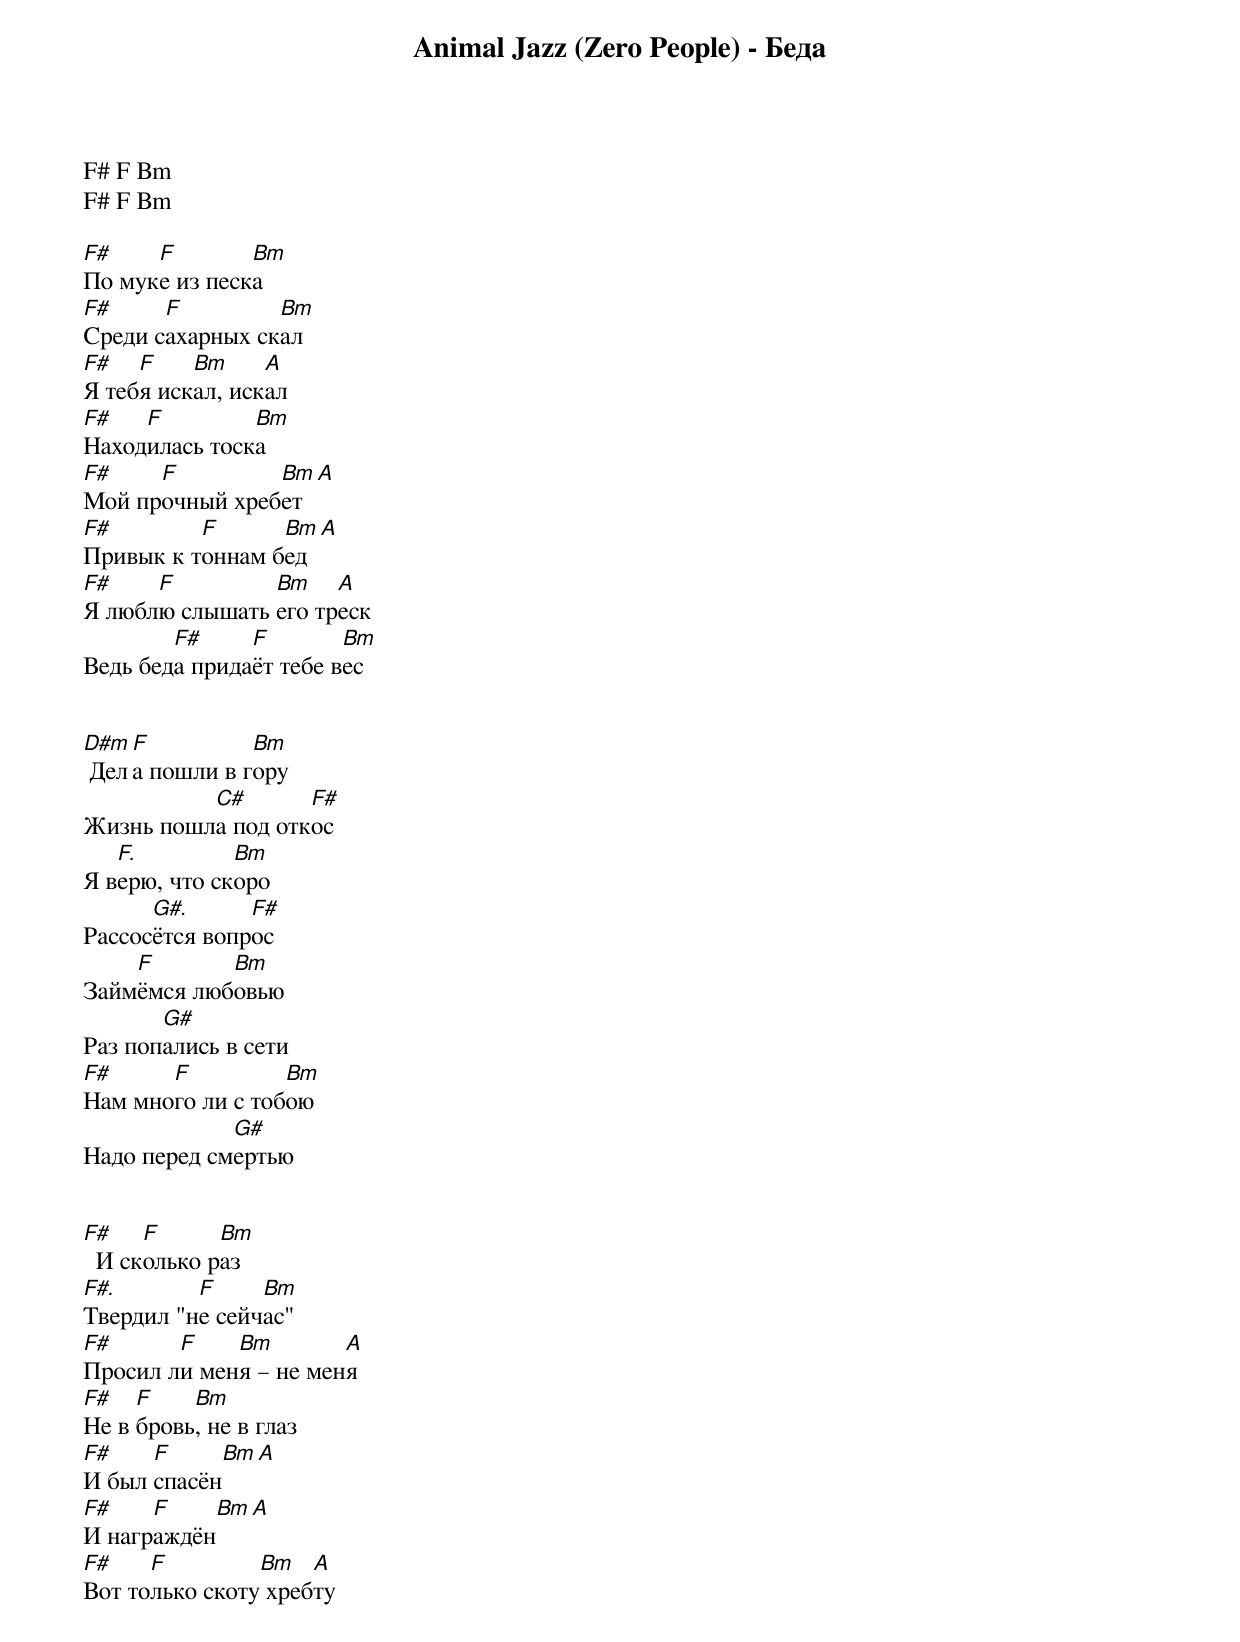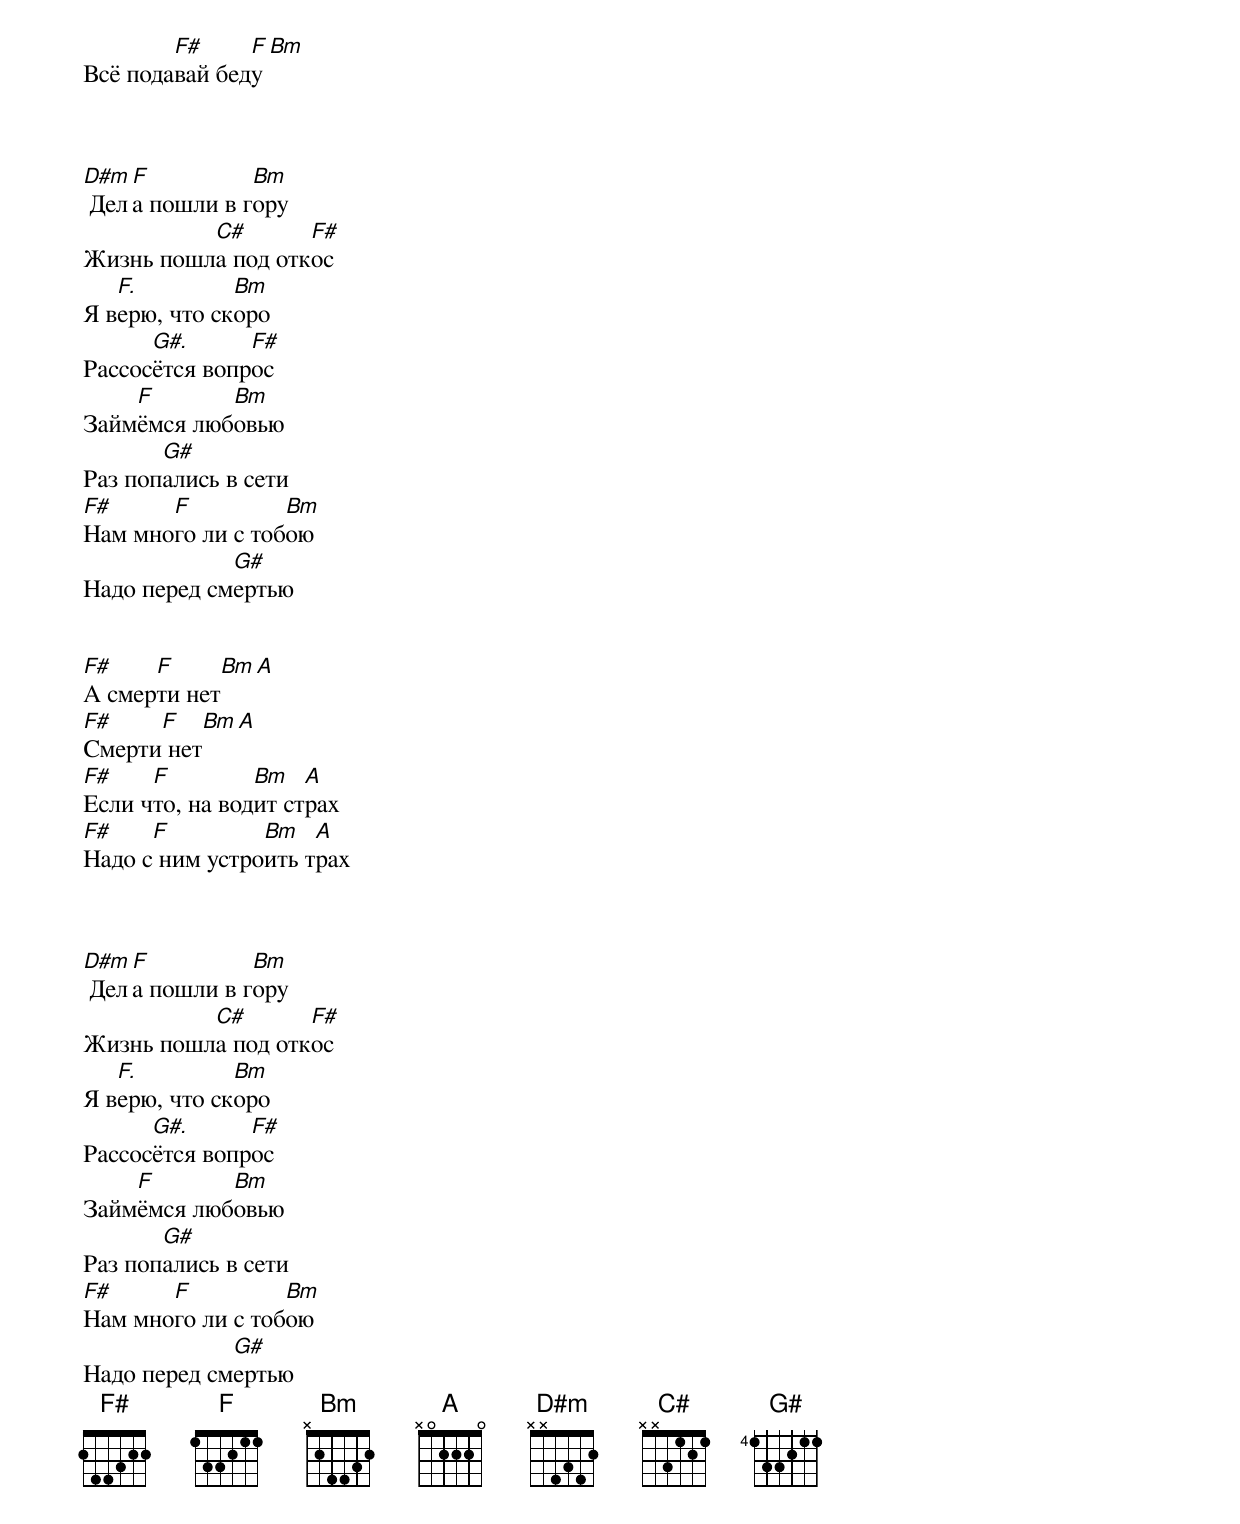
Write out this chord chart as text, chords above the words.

Animal Jazz (Zero People) - Беда

F# F Bm
F# F Bm

F#    F        Bm
По муке из песка
F#     F         Bm
Среди сахарных скал
F#   F    Bm     A
Я тебя искал, искал
F#   F         Bm
Находилась тоска
F#    F         Bm   A
Мой прочный хребет
F#        F      Bm   A
Привык к тоннам бед
F#    F         Bm    A
Я люблю слышать его треск
        F#     F        Bm
Ведь беда придаёт тебе вес


D#m F          Bm
 Дела пошли в гору
          C#       F#
Жизнь пошла под откос
   F.         Bm
Я верю, что скоро
      G#.      F#
Рассосётся вопрос
    F       Bm
Займёмся любовью
       G#
Раз попались в сети
F#     F          Bm
Нам много ли с тобою
             G#
Надо перед смертью


F#    F      Bm
  И сколько раз
F#.       F     Bm
Твердил "не сейчас"
F#      F    Bm        A
Просил ли меня – не меня
F#   F    Bm
Не в бровь, не в глаз
F#    F         Bm   A
И был спасён
F#    F         Bm   A
И награждён
F#    F         Bm   A
Вот только скоту хребту
        F#     F        Bm
Всё подавай беду



D#m F          Bm
 Дела пошли в гору
          C#       F#
Жизнь пошла под откос
   F.         Bm
Я верю, что скоро
      G#.      F#
Рассосётся вопрос
    F       Bm
Займёмся любовью
       G#
Раз попались в сети
F#     F          Bm
Нам много ли с тобою
             G#
Надо перед смертью


F#    F         Bm   A
А смерти нет
F#    F         Bm   A
Смерти нет
F#    F         Bm   A
Если что, на водит страх
F#    F         Bm   A
Надо с ним устроить трах



D#m F          Bm
 Дела пошли в гору
          C#       F#
Жизнь пошла под откос
   F.         Bm
Я верю, что скоро
      G#.      F#
Рассосётся вопрос
    F       Bm
Займёмся любовью
       G#
Раз попались в сети
F#     F          Bm
Нам много ли с тобою
             G#
Надо перед смертью
